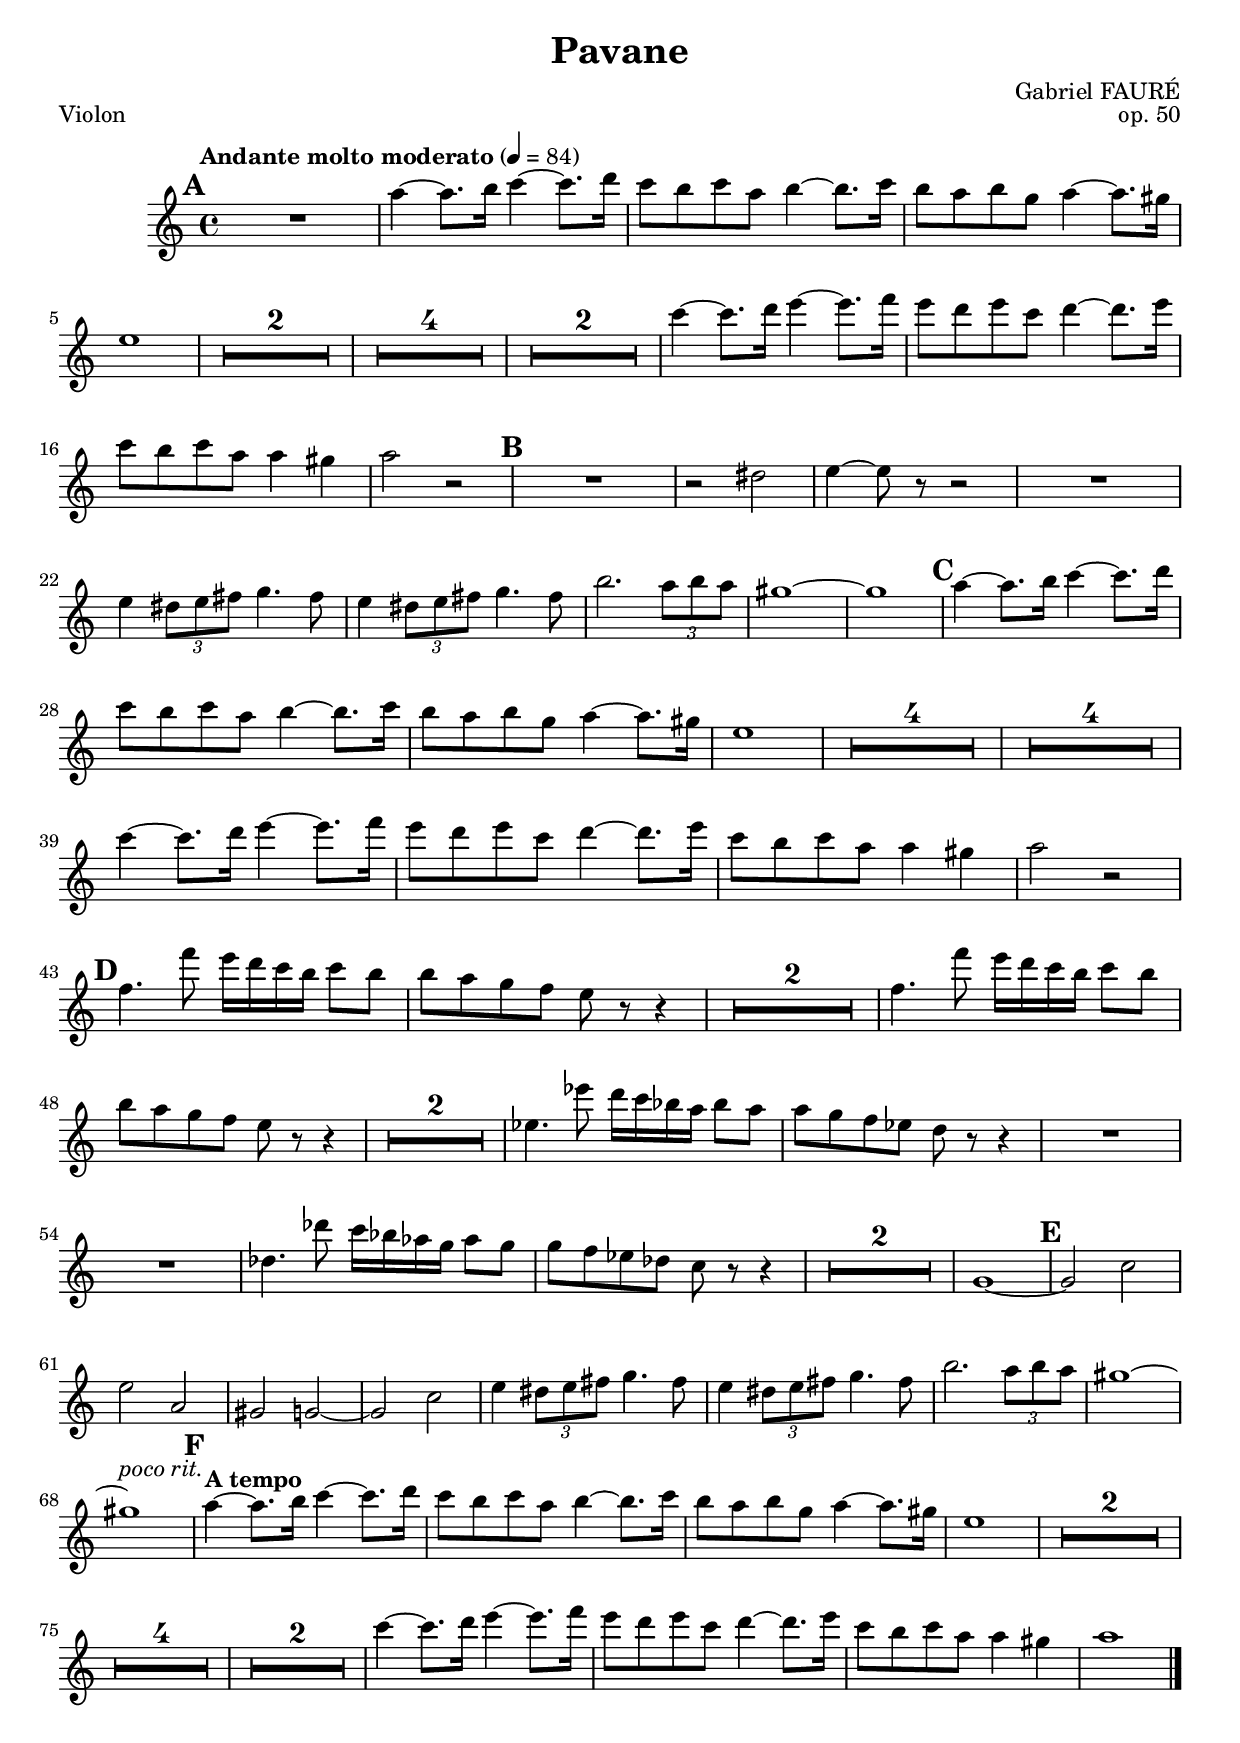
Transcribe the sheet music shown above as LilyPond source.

% Created on Wed Oct 21 20:51:23 CEST 2009
\version "2.13.3"

\include "header.ly"

scorepagebreak = {  } 

    staffViolon = {
\set Staff.instrumentName = "Violon"
	\set Staff.shortInstrumentName = "vl."
	\set Staff.midiInstrument = "violin"
    	    \relative a'' {
	\include "part_settings.ly"
    \clef "treble" \key a \minor \time 4/4 
        \mark \default
    \tempo "Andante molto moderato" 4=84 
    R1 | % 2
    a4 ~ a8. [ b16 ] c4 ~ c8. [ d16 ] | % 3
    c8 [ b8 c8 a8 ] b4 ~ b8. [ c16 ]    | % 4
    b8 [ a8 b8 g8 ] a4 ~ a8. [ gis16 ] | % 5
    e1 | % 6
    R1*2    | % 8
    R1*4    | % 12
    R1*2 | % 14
    c'4 ~ c8. [ d16 ] e4 ~ e8. [ f16 ] | % 15
    e8 [ d8 e8 c8 ] d4 ~ d8. [ e16 ]    | % 16
    c8 [ b8 c8 a8 ] a4 gis4 | % 17
    a2 r2 | % 18
    \mark \default
    R1 | % 19
    r2 dis,2    | \barNumberCheck #20
    e4 ~ e8 r8 r2 | % 21
    R1 | % 22
    e4 \times 2/3 {
        dis8 [ e8 fis8 ] }
    g4. fis8    | % 23
    e4 \times 2/3 {
        dis8 [ e8 fis8 ] }
    g4. fis8 | % 24
    b2. \times 2/3 {
        a8 [ b8 a8 ] }
    | % 25
    gis1 ~ | % 26
    gis1    | % 27
    \mark \default
    a4 ~ a8. [ b16 ] c4 ~ c8. [ d16 ] | % 28
    c8 [ b8 c8 a8 ] b4 ~ b8. [ c16 ] | % 29
    b8 [ a8 b8 g8 ] a4 ~ a8. [ gis16 ] | \barNumberCheck #30
    e1    | % 31
    R1*4    | % 35
    R1*4    | % 39
    c'4 ~ c8. [ d16 ] e4 ~ e8. [ f16 ] | \barNumberCheck #40
    e8 [ d8 e8 c8 ] d4 ~ d8. [ e16 ] | % 41
    c8 [ b8 c8 a8 ] a4 gis4 | % 42
    a2 r2    | % 43
    \mark \default
    f4. f'8 e16 [ d16 c16 b16 ] c8 [ b8 ] | % 44
    b8 [ a8 g8 f8 ] e8 r8 r4 | % 45
    R1*2    | % 47
    f4. f'8 e16 [ d16 c16 b16 ] c8 [ b8 ] | % 48
    b8 [ a8 g8 f8 ] e8 r8 r4 | % 49
    R1*2    | % 51
    es4. es'8 d16 [ c16 bes16 a16 ] bes8 [ a8 ] | % 52
    a8 [ g8 f8 es8 ] d8 r8 r4 | % 53
    R1    | % 54
    R1 | % 55
    des4. des'8 c16 [ bes16 as16 g16 ] as8 [ g8 ] | % 56
    g8 [ f8 es8 des8 ] c8 r8 r4    | % 57
    R1*2 | % 59
    g1 ~    | \barNumberCheck #60
    \mark \default
    g2 c2 | % 61
    e2 a,2 | % 62
    gis2 g2 ~    | % 63
    g2 c2 | % 64
    e4 \times 2/3 {
        dis8 [ e8 fis8 ] }
    g4. fis8 | % 65
    e4 \times 2/3 {
        dis8 [ e8 fis8 ] }
    g4. fis8 | % 66
    b2. \times 2/3 {
        a8 [ b8 a8 ] }
       | % 67
    gis1 ~ | % 68
    \tempo \markup {\italic \medium "poco rit."} gis1 | % 69
    \mark \default
    \tempo "A tempo"a4 ~ a8. [ b16 ] c4 ~ c8. [ d16 ] | \barNumberCheck #70
    c8 [ b8 c8 a8 ] b4 ~ b8. [ c16 ]    | % 71
    b8 [ a8 b8 g8 ] a4 ~ a8. [ gis16 ] | % 72
    e1 | % 73
    R1*2    | % 75
    R1*4    | % 79
    R1*2 | % 81
    c'4 ~ c8. [ d16 ] e4 ~ e8. [ f16 ] | % 82
    e8 [ d8 e8 c8 ] d4 ~ d8. [ e16 ]    | % 83
    c8 [ b8 c8 a8 ] a4 gis4 | % 84
    a1 \bar "|."
    }
    }



\book {
\paper {
#(set-paper-size "a4")	
ragged-last-bottom =##f
oddFooterMarkup = \markup {\fill-line {} }
}

\score { 
<< 
\new Staff \with { \remove Instrument_name_engraver } 
\staffViolon
>> 
\header {
piece = "Violon" 
	}  
} 
}
